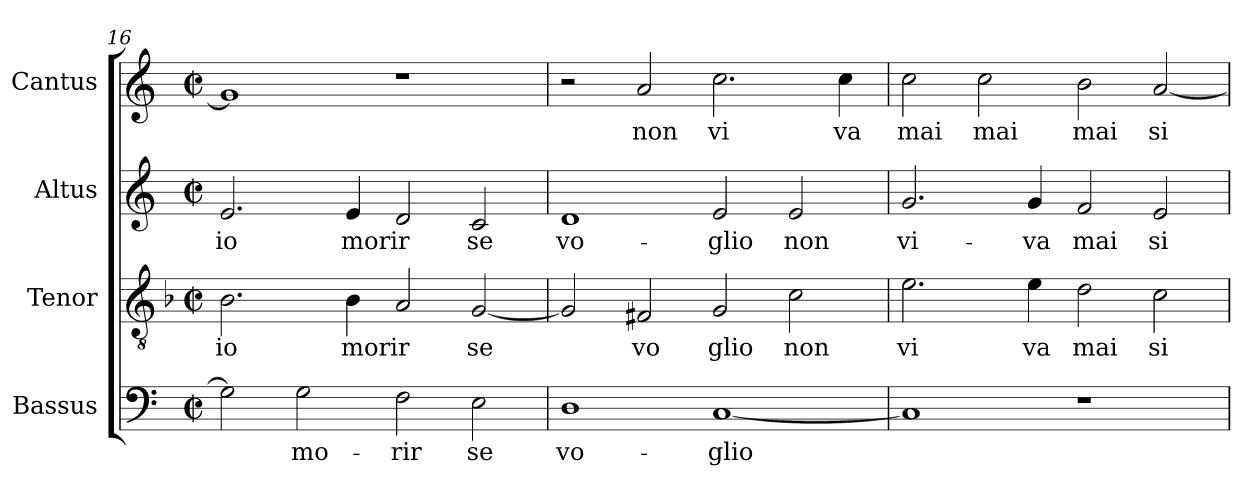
**kern	**text	**kern	**text	**kern	**text	**kern	**text
*part4	*part4	*part3	*part3	*part2	*part2	*part1	*part1
*staff4	*staff4	*staff3	*staff3	*staff2	*staff2	*staff1	*staff1
*I"Bassus	*	*I"Tenor	*	*I"Altus	*	*I"Cantus	*
*clefF4	*	*clefGv2	*	*clefG2	*	*clefG2	*
*k[]	*	*k[b-]	*	*k[]	*	*k[]	*
*C:	*	*F:	*	*C:	*	*C:	*
*M2/2	*	*M2/2	*	*M2/2	*	*M2/2	*
*met(c|)	*	*met(c|)	*	*met(c|)	*	*met(c|)	*
=16	=16	=16	=16	=16	=16	=16	=16
!	!LO:LY:b:cj	!	!LO:LY:b:cj	!	!LO:LY:b:cj	!	!LO:LY:b:cj
2G\]	.	2.B-\	io	2.e/	io	1g]	.
!	!LO:LY:b:cj	!	!	!	!	!	!
2G\	mo-	.	.	.	.	.	.
!	!	!	!LO:LY:b:cj	!	!LO:LY:b:cj	!	!
.	.	4B-\	morir	4e/	morir	.	.
!	!LO:LY:b:cj	!	!LO:LY:b:cj	!	!LO:LY:b:cj	!	!
2F\	-rir	2A/	.	2d/	.	1r	.
!	!LO:LY:b:cj	!	!LO:LY:b:cj	!	!LO:LY:b:cj	!	!
2E\	se	[<2G/	se	2c/	se	.	.
=17	=17	=17	=17	=17	=17	=17	=17
!	!LO:LY:b:cj	!	!LO:LY:b:cj	!	!LO:LY:b:cj	!	!
1D	vo-	2G/]	.	1d	vo-	2r	.
!	!	!	!LO:LY:b:cj	!	!	!	!LO:LY:b:cj
.	.	2F#/	vo	.	.	2a/	non
!	!LO:LY:b:cj	!	!LO:LY:b:cj	!	!LO:LY:b:cj	!	!LO:LY:b:cj
[<1C	-glio	2G/	glio	2e/	-glio	2.cc\	vi
!	!	!	!LO:LY:b:cj	!	!LO:LY:b:cj	!	!
.	.	2c\	non	2e/	non	.	.
!	!	!	!	!	!	!	!LO:LY:b:cj
.	.	.	.	.	.	4cc\	va
=18	=18	=18	=18	=18	=18	=18	=18
!	!LO:LY:b:cj	!	!LO:LY:b:cj	!	!LO:LY:b:cj	!	!LO:LY:b:cj
1C]	.	2.e\	vi	2.g/	vi-	2cc\	mai
!	!	!	!	!	!	!	!LO:LY:b:cj
.	.	.	.	.	.	2cc\	mai
!	!	!	!LO:LY:b:cj	!	!LO:LY:b:cj	!	!
.	.	4e\	va	4g/	-va	.	.
!	!	!	!LO:LY:b:cj	!	!LO:LY:b:cj	!	!LO:LY:b:cj
1r	.	2d\	mai	2f/	mai	2b\	mai
!	!	!	!LO:LY:b:cj	!	!LO:LY:b:cj	!	!LO:LY:b:cj
.	.	2c\	si	2e/	si	[>2a/	si
=	=	=	=	=	=	=	=
*-	*-	*-	*-	*-	*-	*-	*-
